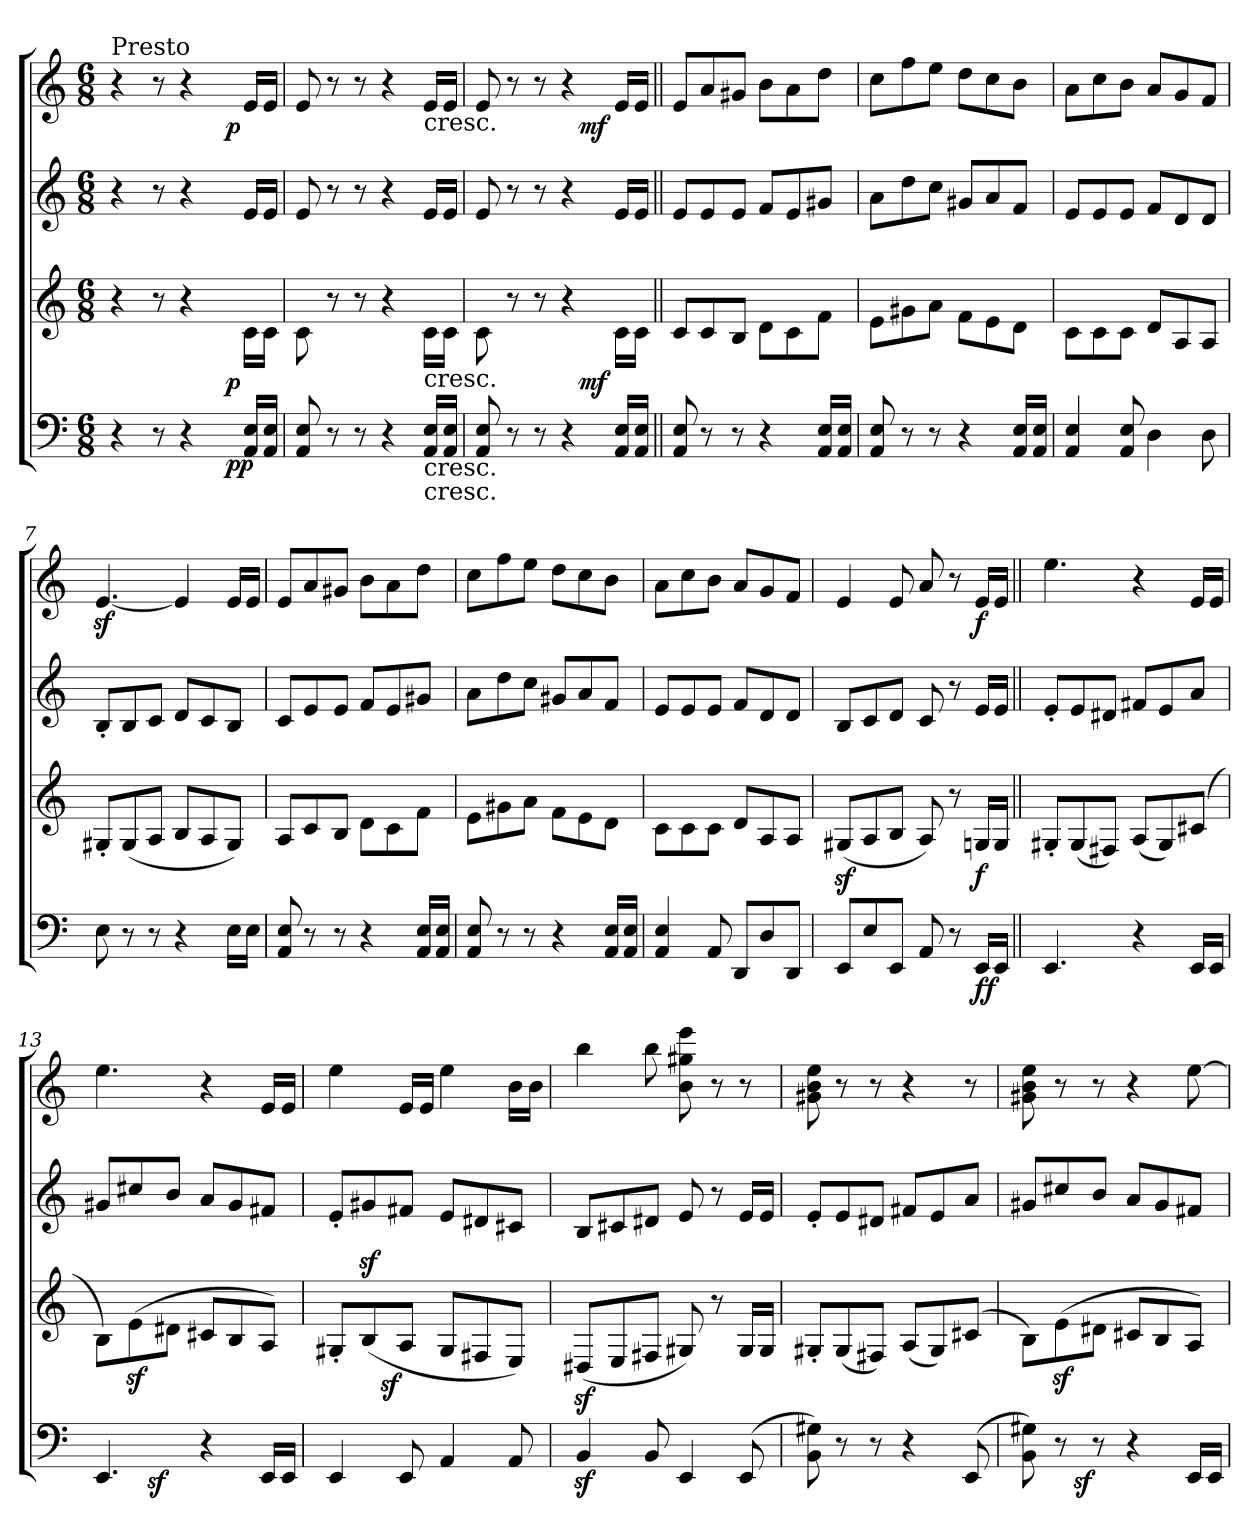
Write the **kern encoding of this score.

**kern	**dynam	**kern	**dynam	**kern	**kern	**dynam
*part4	*part4	*part3	*part3	*part2	*part1	*part1
*staff4	*staff4	*staff3	*staff3	*staff2	*staff1	*staff1
*M6/8	*	*M6/8	*	*M6/8	*M6/8	*
=1	=1	=1	=1	=1	=1	=1
*^	*	*^	*	*	*^	*
!	!	!	!	!	!	!	!LO:TX:a:t=Presto	!	!
4r	2ryy	.	4r	2ryy	.	4r	4r	2ryy	.
8r	.	.	8r	.	.	8r	8r	.	.
4r	.	.	4r	.	.	4r	4r	.	.
.	16ryy	.	.	16ryy	.	.	.	16ryy	.
!	!	!LO:DY:b	!	!	!	!	!	!	!
!	!	!LO:DY:n=1:b	!	!	!LO:DY:b	!	!	!	!LO:DY:b
.	8.ryy	p p	.	8.ryy	p	.	.	8.ryy	p
16AA/ 16E/LL	.	.	16c\LL	.	.	16e/LL	16e/LL	.	.
16AA/ 16E/JJ	.	.	16c\JJ	.	.	16e/JJ	16e/JJ	.	.
*v	*v	*	*	*	*	*	*v	*v	*
*	*	*v	*v	*	*	*	*
=2	=2	=2	=2	=2	=2	=2
8AA/ 8E/	.	8c\	.	8e/	8e/	.
8r	.	8r	.	8r	8r	.
8r	.	8r	.	8r	8r	.
4r	.	4r	.	4r	4r	.
!	!	!	!	!	!LO:TX:b:t=cresc.	!
!	!	!LO:TX:b:t=cresc.	!	!	!	!
!LO:TX:b:t=cresc.	!	!	!	!	!	!
!LO:TX:b:t=cresc.	!	!	!	!	!	!
16AA/ 16E/LL	.	16c\LL	.	16e/LL	16e/LL	.
16AA/ 16E/JJ	.	16c\JJ	.	16e/JJ	16e/JJ	.
=3	=3	=3	=3	=3	=3	=3
*^	*	*^	*	*	*^	*
8AA/ 8E/	4..ryy	.	8c\	4..ryy	.	8e/	8e/	4..ryy	.
8r	.	.	8r	.	.	8r	8r	.	.
8r	.	.	8r	.	.	8r	8r	.	.
4r	.	.	4r	.	.	4r	4r	.	.
!	!	!LO:DY:b	!	!	!	!	!	!	!
!	!	!LO:DY:n=1:b	!	!	!LO:DY:b	!	!	!	!LO:DY:b
.	4ryy	mf mf	.	4ryy	mf	.	.	4ryy	mf
16AA/ 16E/LL	.	.	16c\LL	.	.	16e/LL	16e/LL	.	.
16AA/ 16E/JJ	16ryy	.	16c\JJ	16ryy	.	16e/JJ	16e/JJ	16ryy	.
*v	*v	*	*	*	*	*	*v	*v	*
*	*	*v	*v	*	*	*	*
=4||	=4||	=4||	=4||	=4||	=4||	=4||
8AA/ 8E/	.	8c/L	.	8e/L	8e/L	.
8r	.	8c/	.	8e/	8a/	.
8r	.	8B/J	.	8e/J	8g#/J	.
4r	.	8d\L	.	8f/L	8b\L	.
.	.	8c\	.	8e/	8a\	.
16AA/ 16E/LL	.	8f\J	.	8g#/J	8dd\J	.
16AA/ 16E/JJ	.	.	.	.	.	.
=5	=5	=5	=5	=5	=5	=5
8AA/ 8E/	.	8e\L	.	8a\L	8cc\L	.
8r	.	8g#\	.	8dd\	8ff\	.
8r	.	8a\J	.	8cc\J	8ee\J	.
4r	.	8f\L	.	8g#/L	8dd\L	.
.	.	8e\	.	8a/	8cc\	.
16AA/ 16E/LL	.	8d\J	.	8f/J	8b\J	.
16AA/ 16E/JJ	.	.	.	.	.	.
=6	=6	=6	=6	=6	=6	=6
4AA/ 4E/	.	8c\L	.	8e/L	8a\L	.
.	.	8c\	.	8e/	8cc\	.
8AA/ 8E/	.	8c\J	.	8e/J	8b\J	.
4D\	.	8d/L	.	8f/L	8a/L	.
.	.	8A/	.	8d/	8g/	.
8D\	.	8A/J	.	8d/J	8f/J	.
=7	=7	=7	=7	=7	=7	=7
8E\	.	8G#'</L	.	8B'</L	[4.ez</	.
8r	.	(<8G#/	.	8B/	.	.
8r	.	8A/J	.	8c/J	.	.
4r	.	8B/L	.	8d/L	4e/]	.
.	.	8A/	.	8c/	.	.
16E\LL	.	8G#/J)	.	8B/J	16e/LL	.
16E\JJ	.	.	.	.	16e/JJ	.
=8	=8	=8	=8	=8	=8	=8
8AA/ 8E/	.	8A/L	.	8c/L	8e/L	.
8r	.	8c/	.	8e/	8a/	.
8r	.	8B/J	.	8e/J	8g#/J	.
4r	.	8d\L	.	8f/L	8b\L	.
.	.	8c\	.	8e/	8a\	.
16AA/ 16E/LL	.	8f\J	.	8g#/J	8dd\J	.
16AA/ 16E/JJ	.	.	.	.	.	.
=9	=9	=9	=9	=9	=9	=9
8AA/ 8E/	.	8e\L	.	8a\L	8cc\L	.
8r	.	8g#\	.	8dd\	8ff\	.
8r	.	8a\J	.	8cc\J	8ee\J	.
4r	.	8f\L	.	8g#/L	8dd\L	.
.	.	8e\	.	8a/	8cc\	.
16AA/ 16E/LL	.	8d\J	.	8f/J	8b\J	.
16AA/ 16E/JJ	.	.	.	.	.	.
!!LO:LB:g=z
=10	=10	=10	=10	=10	=10	=10
4AA/ 4E/	.	8c\L	.	8e/L	8a\L	.
.	.	8c\	.	8e/	8cc\	.
8AA/	.	8c\J	.	8e/J	8b\J	.
8DD/L	.	8d/L	.	8f/L	8a/L	.
8D/	.	8A/	.	8d/	8g/	.
8DD/J	.	8A/J	.	8d/J	8f/J	.
=11	=11	=11	=11	=11	=11	=11
8EE/L	.	(<8G#z</L	.	8B/L	4e/	.
8E/	.	8A/	.	8c/	.	.
8EE/J	.	8B/J	.	8d/J	8e/	.
8AA/	.	8A/)	.	8c/	8a/	.
8r	.	8r	.	8r	8r	.
!	!LO:DY:b	!	!	!	!	!
!	!LO:DY:n=1:b	!	!LO:DY:b	!	!	!LO:DY:b
16EE/LL	f f	16Gn/LL	f	16e/LL	16e/LL	f
16EE/JJ	.	16G/JJ	.	16e/JJ	16e/JJ	.
=12||	=12||	=12||	=12||	=12||	=12||	=12||
4.EE/	.	8G#'</L	.	8e'</L	4.ee\	.
.	.	(<8G#/	.	8e/	.	.
.	.	8F#/J)	.	8d#/J	.	.
4r	.	(<8A/L	.	8f#/L	4r	.
.	.	8G#/)	.	8e/	.	.
16EE/LL	.	(<8c#/J	.	8a/J	16e/LL	.
16EE/JJ	.	.	.	.	16e/JJ	.
=13	=13	=13	=13	=13	=13	=13
*^	*	*	*	*	*	*
4.EE/	8.ryy	.	8B\L)	.	8g#/L	4.ee\	.
.	.	.	(>8ez<\	.	8cc#/	.	.
!	!	!LO:DY:b	!	!	!	!	!
.	2ryy	sf	.	.	.	.	.
.	.	.	8d#\J	.	8b/J	.	.
4r	.	.	8c#/L	.	8a/L	4r	.
.	.	.	8B/	.	8g#/	.	.
16EE/LL	.	.	8A/J)	.	8f#/J	16e/LL	.
16EE/JJ	16ryy	.	.	.	.	16e/JJ	.
*v	*v	*	*	*	*	*	*
=14	=14	=14	=14	=14	=14	=14
*	*	*^	*	*	*	*
4EE/	.	8G#'</L	8.ryy	.	8e'</L	4ee\	.
.	.	(<8Bz>/	.	.	8g#/	.	.
!	!	!	!	!LO:DY:b	!	!	!
.	.	.	2ryy	sf	.	.	.
8EE/	.	8A/J	.	.	8f#/J	16e/LL	.
.	.	.	.	.	.	16e/JJ	.
4AA/	.	8G#/L	.	.	8e/L	4ee\	.
.	.	8F#/	.	.	8d#/	.	.
8AA/	.	8E/J)	.	.	8c#/J	16b\LL	.
.	.	.	16ryy	.	.	16b\JJ	.
*	*	*v	*v	*	*	*	*
=15	=15	=15	=15	=15	=15	=15
4BBz>/	.	(<8D#z>/L	.	8B/L	4bb\	.
.	.	8E/	.	8c#/	.	.
8BB/	.	8F#/J	.	8d#/J	8bb\	.
4EE/	.	8G#/)	.	8e/	8b\ 8gg#\ 8eee\	.
.	.	8r	.	8r	8r	.
(<8EE/	.	16G#/LL	.	16e/LL	8r	.
.	.	16G#/JJ	.	16e/JJ	.	.
=16	=16	=16	=16	=16	=16	=16
8BB\ 8G#\)	.	8G#'</L	.	8e'</L	8g#\ 8b\ 8ee\	.
8r	.	(<8G#/	.	8e/	8r	.
8r	.	8F#/J)	.	8d#/J	8r	.
4r	.	(<8A/L	.	8f#/L	4r	.
.	.	8G#/)	.	8e/	.	.
(<8EE/	.	(<8c#/J	.	8a/J	8r	.
=17	=17	=17	=17	=17	=17	=17
*^	*	*	*	*	*	*
8BB\ 8G#\)	8.ryy	.	8B\L)	.	8g#/L	8g#\ 8b\ 8ee\	.
8r	.	.	(>8ez<\	.	8cc#/	8r	.
!	!	!LO:DY:b	!	!	!	!	!
.	2ryy	sf	.	.	.	.	.
8r	.	.	8d#\J	.	8b/J	8r	.
4r	.	.	8c#/L	.	8a/L	4r	.
.	.	.	8B/	.	8g#/	.	.
16EE/LL	.	.	8A/J)	.	8f#/J	[8ee\	.
16EE/JJ	16ryy	.	.	.	.	.	.
*v	*v	*	*	*	*	*	*
=	=	=	=	=	=	=
*-	*-	*-	*-	*-	*-	*-
